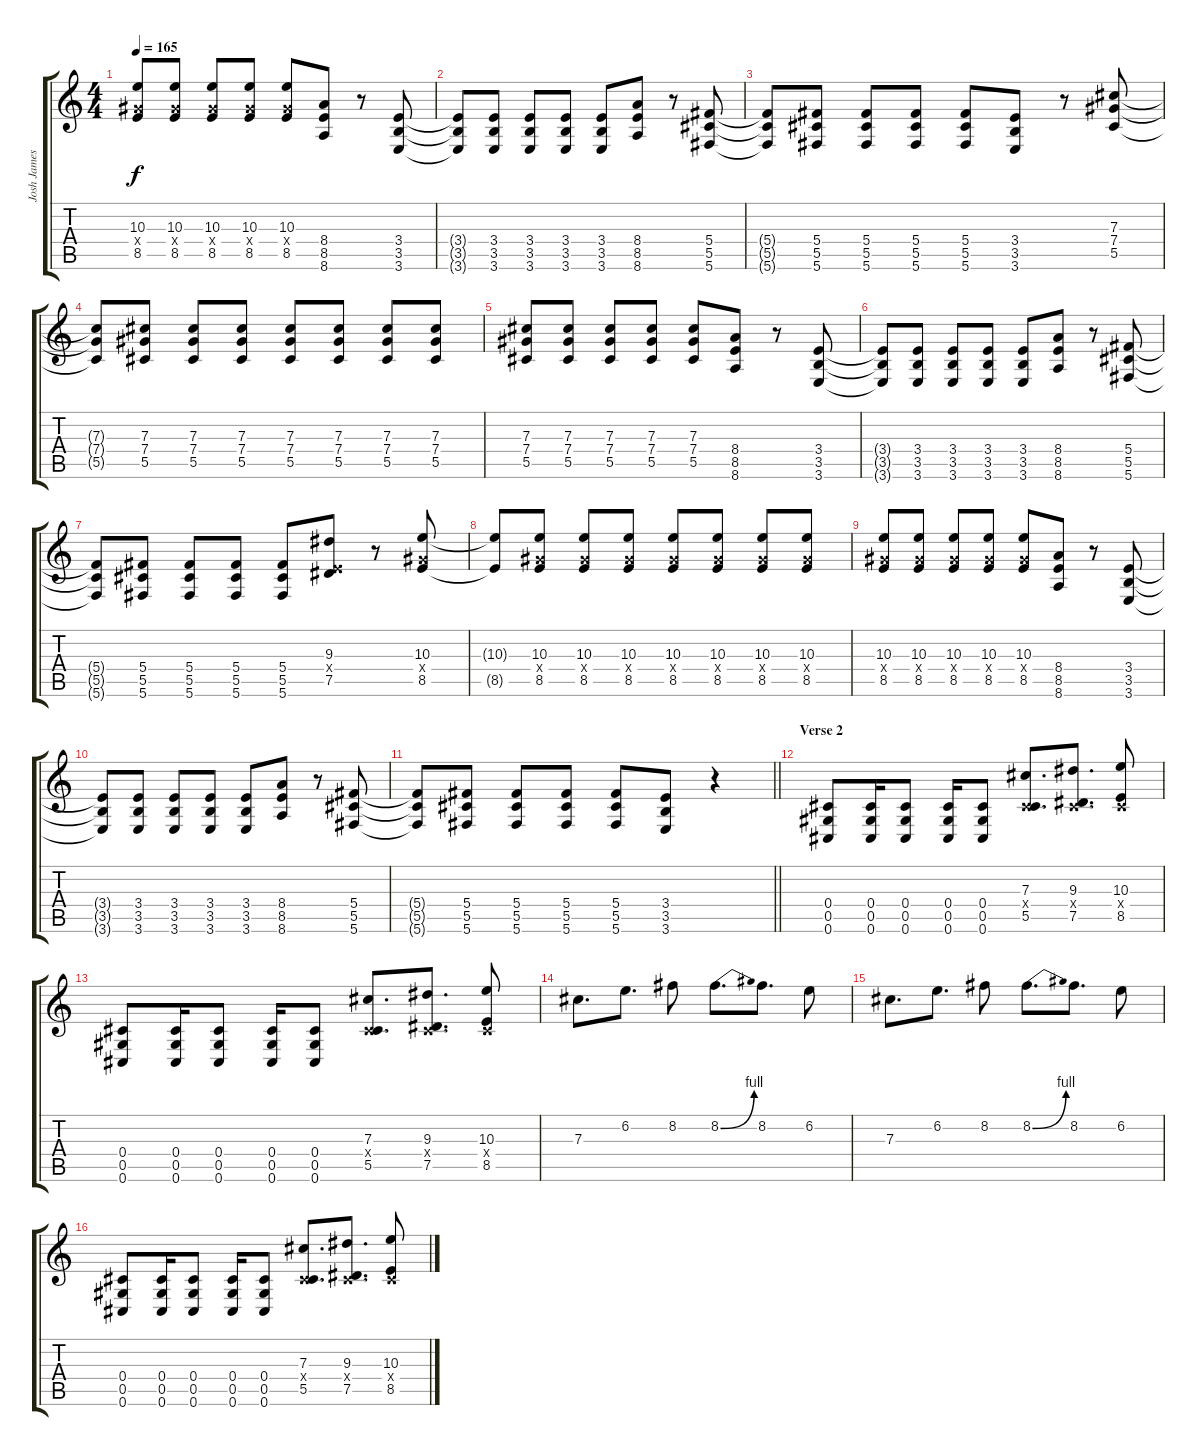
\track ("Josh James" "Josh James") {instrument distortionguitar}
\staff {score tabs}
\tuning (Eb4 Bb3 Gb3 Db3 Ab2 Db2) {hide}
\ts (4 4)
\tempo 165
\clef g2
\ks c
(10.3 7.4{x} 8.5).8{dy f} (10.3 7.4{x} 8.5).8 (10.3 7.4{x} 8.5).8 (10.3 7.4{x} 8.5).8 (10.3 7.4{x} 8.5).8 (8.4 8.5 8.6).8 r.8 (3.4 3.5 3.6).8 |
(3.4{t} 3.5{t} 3.6{t}).8 (3.4 3.5 3.6).8 (3.4 3.5 3.6).8 (3.4 3.5 3.6).8 (3.4 3.5 3.6).8 (8.4 8.5 8.6).8 r.8 (5.4 5.5 5.6).8 |
(5.4{t} 5.5{t} 5.6{t}).8 (5.4 5.5 5.6).8 (5.4 5.5 5.6).8 (5.4 5.5 5.6).8 (5.4 5.5 5.6).8 (3.4 3.5 3.6).8 r.8 (7.3 7.4 5.5).8 |
(7.3{t} 7.4{t} 5.5{t}).8 (7.3 7.4 5.5).8 (7.3 7.4 5.5).8 (7.3 7.4 5.5).8 (7.3 7.4 5.5).8 (7.3 7.4 5.5).8 (7.3 7.4 5.5).8 (7.3 7.4 5.5).8 |
(7.3 7.4 5.5).8 (7.3 7.4 5.5).8 (7.3 7.4 5.5).8 (7.3 7.4 5.5).8 (7.3 7.4 5.5).8 (8.4 8.5 8.6).8 r.8 (3.4 3.5 3.6).8 |
(3.4{t} 3.5{t} 3.6{t}).8 (3.4 3.5 3.6).8 (3.4 3.5 3.6).8 (3.4 3.5 3.6).8 (3.4 3.5 3.6).8 (8.4 8.5 8.6).8 r.8 (5.4 5.5 5.6).8 |
(5.4{t} 5.5{t} 5.6{t}).8 (5.4 5.5 5.6).8 (5.4 5.5 5.6).8 (5.4 5.5 5.6).8 (5.4 5.5 5.6).8 (9.3 3.4{x} 7.5).8 r.8 (10.3 7.4{x} 8.5).8 |
(10.3{t} 8.5{t}).8 (10.3 7.4{x} 8.5).8 (10.3 7.4{x} 8.5).8 (10.3 7.4{x} 8.5).8 (10.3 7.4{x} 8.5).8 (10.3 7.4{x} 8.5).8 (10.3 7.4{x} 8.5).8 (10.3 7.4{x} 8.5).8 |
(10.3 7.4{x} 8.5).8 (10.3 7.4{x} 8.5).8 (10.3 7.4{x} 8.5).8 (10.3 7.4{x} 8.5).8 (10.3 7.4{x} 8.5).8 (8.4 8.5 8.6).8 r.8 (3.4 3.5 3.6).8 |
(3.4{t} 3.5{t} 3.6{t}).8 (3.4 3.5 3.6).8 (3.4 3.5 3.6).8 (3.4 3.5 3.6).8 (3.4 3.5 3.6).8 (8.4 8.5 8.6).8 r.8 (5.4 5.5 5.6).8 |
\barLineRight lightlight
(5.4{t} 5.5{t} 5.6{t}).8 (5.4 5.5 5.6).8 (5.4 5.5 5.6).8 (5.4 5.5 5.6).8 (5.4 5.5 5.6).8 (3.4 3.5 3.6).8 r.4 |
\section ("" "Verse 2")
(0.4 0.5 0.6).8 (0.4 0.5 0.6).16 (0.4 0.5 0.6).8 (0.4 0.5 0.6).16 (0.4 0.5 0.6).8 (7.3 0.4{x} 5.5).8{d} (9.3 0.4{x} 7.5).8{d} (10.3 0.4{x} 8.5).8 |
(0.4 0.5 0.6).8 (0.4 0.5 0.6).16 (0.4 0.5 0.6).8 (0.4 0.5 0.6).16 (0.4 0.5 0.6).8 (7.3 0.4{x} 5.5).8{d} (9.3 0.4{x} 7.5).8{d} (10.3 0.4{x} 8.5).8 |
7.3.8{d} 6.2.8{d} 8.2.8 8.2{be (bend 0 0 60 4)}.8{d} 8.2.8{d} 6.2.8 |
7.3.8{d} 6.2.8{d} 8.2.8 8.2{be (bend 0 0 60 4)}.8{d} 8.2.8{d} 6.2.8 |
(0.4 0.5 0.6).8 (0.4 0.5 0.6).16 (0.4 0.5 0.6).8 (0.4 0.5 0.6).16 (0.4 0.5 0.6).8 (7.3 0.4{x} 5.5).8{d} (9.3 0.4{x} 7.5).8{d} (10.3 0.4{x} 8.5).8
